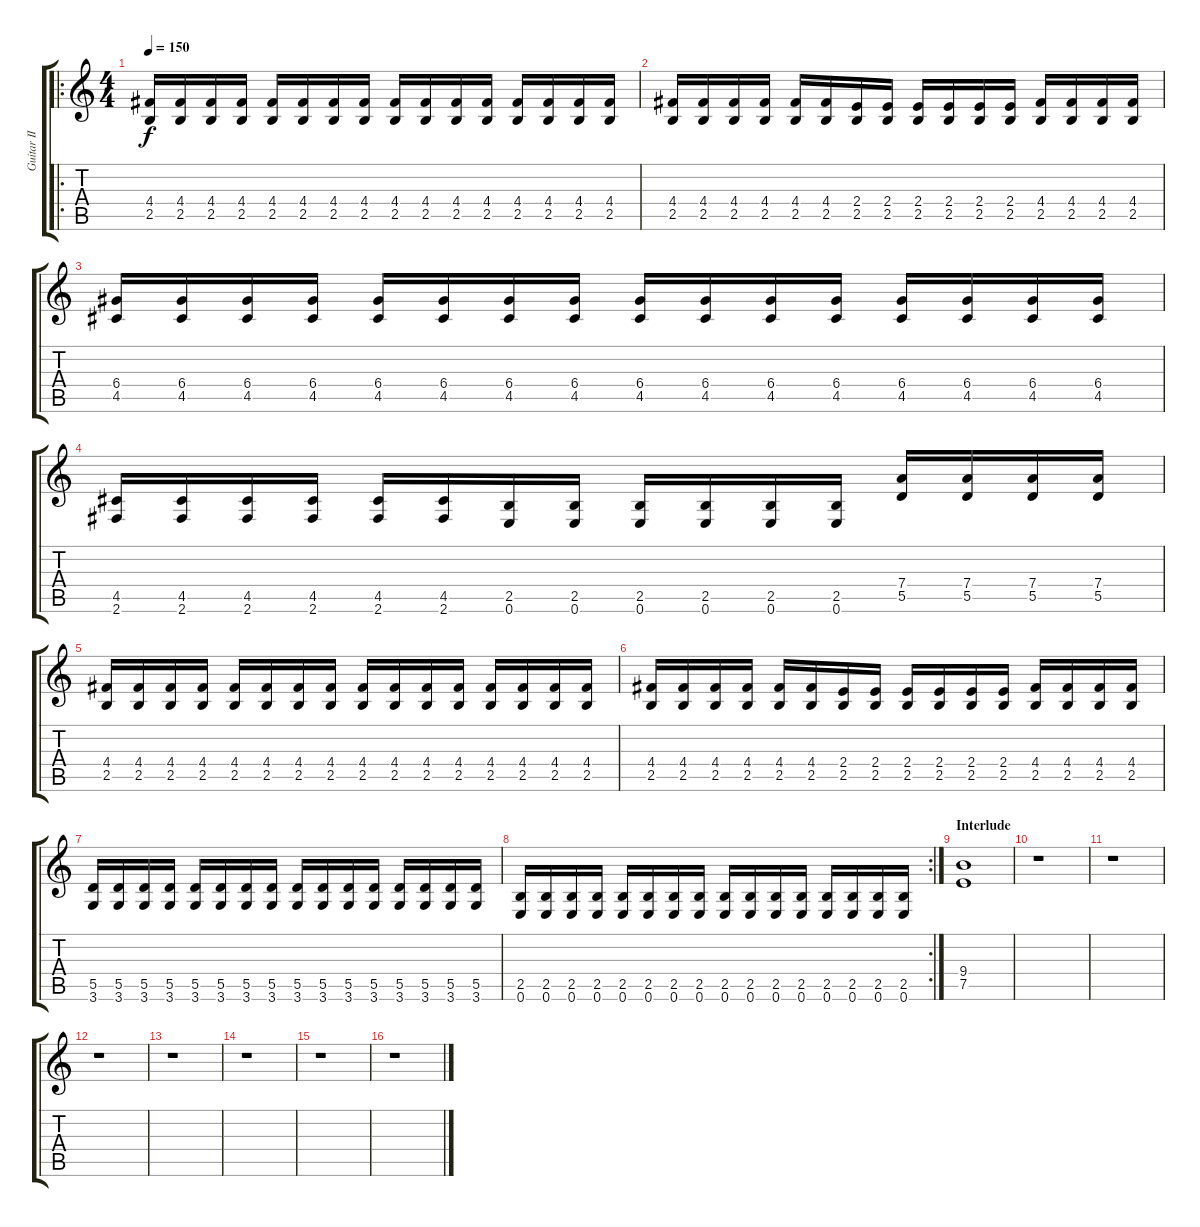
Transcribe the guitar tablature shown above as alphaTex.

\track ("Guitar II" "Guitar II") {instrument distortionguitar}
\staff {score tabs}
\tuning (E4 B3 G3 D3 A2 E2) {hide}
\ro
\ts (4 4)
\tempo 150
\clef g2
\ks c
(4.4 2.5).16{dy f} (4.4 2.5).16 (4.4 2.5).16 (4.4 2.5).16 (4.4 2.5).16 (4.4 2.5).16 (4.4 2.5).16 (4.4 2.5).16 (4.4 2.5).16 (4.4 2.5).16 (4.4 2.5).16 (4.4 2.5).16 (4.4 2.5).16 (4.4 2.5).16 (4.4 2.5).16 (4.4 2.5).16 |
(4.4 2.5).16 (4.4 2.5).16 (4.4 2.5).16 (4.4 2.5).16 (4.4 2.5).16 (4.4 2.5).16 (2.4 2.5).16 (2.4 2.5).16 (2.4 2.5).16 (2.4 2.5).16 (2.4 2.5).16 (2.4 2.5).16 (4.4 2.5).16 (4.4 2.5).16 (4.4 2.5).16 (4.4 2.5).16 |
(6.4 4.5).16 (6.4 4.5).16 (6.4 4.5).16 (6.4 4.5).16 (6.4 4.5).16 (6.4 4.5).16 (6.4 4.5).16 (6.4 4.5).16 (6.4 4.5).16 (6.4 4.5).16 (6.4 4.5).16 (6.4 4.5).16 (6.4 4.5).16 (6.4 4.5).16 (6.4 4.5).16 (6.4 4.5).16 |
(4.5 2.6).16 (4.5 2.6).16 (4.5 2.6).16 (4.5 2.6).16 (4.5 2.6).16 (4.5 2.6).16 (2.5 0.6).16 (2.5 0.6).16 (2.5 0.6).16 (2.5 0.6).16 (2.5 0.6).16 (2.5 0.6).16 (7.4 5.5).16 (7.4 5.5).16 (7.4 5.5).16 (7.4 5.5).16 |
(4.4 2.5).16 (4.4 2.5).16 (4.4 2.5).16 (4.4 2.5).16 (4.4 2.5).16 (4.4 2.5).16 (4.4 2.5).16 (4.4 2.5).16 (4.4 2.5).16 (4.4 2.5).16 (4.4 2.5).16 (4.4 2.5).16 (4.4 2.5).16 (4.4 2.5).16 (4.4 2.5).16 (4.4 2.5).16 |
(4.4 2.5).16 (4.4 2.5).16 (4.4 2.5).16 (4.4 2.5).16 (4.4 2.5).16 (4.4 2.5).16 (2.4 2.5).16 (2.4 2.5).16 (2.4 2.5).16 (2.4 2.5).16 (2.4 2.5).16 (2.4 2.5).16 (4.4 2.5).16 (4.4 2.5).16 (4.4 2.5).16 (4.4 2.5).16 |
(5.5 3.6).16 (5.5 3.6).16 (5.5 3.6).16 (5.5 3.6).16 (5.5 3.6).16 (5.5 3.6).16 (5.5 3.6).16 (5.5 3.6).16 (5.5 3.6).16 (5.5 3.6).16 (5.5 3.6).16 (5.5 3.6).16 (5.5 3.6).16 (5.5 3.6).16 (5.5 3.6).16 (5.5 3.6).16 |
\rc 2
(2.5 0.6).16 (2.5 0.6).16 (2.5 0.6).16 (2.5 0.6).16 (2.5 0.6).16 (2.5 0.6).16 (2.5 0.6).16 (2.5 0.6).16 (2.5 0.6).16 (2.5 0.6).16 (2.5 0.6).16 (2.5 0.6).16 (2.5 0.6).16 (2.5 0.6).16 (2.5 0.6).16 (2.5 0.6).16 |
\section ("" "Interlude")
(9.4 7.5).1 |
r.1 |
r.1 |
r.1 |
r.1 |
r.1 |
r.1 |
r.1
